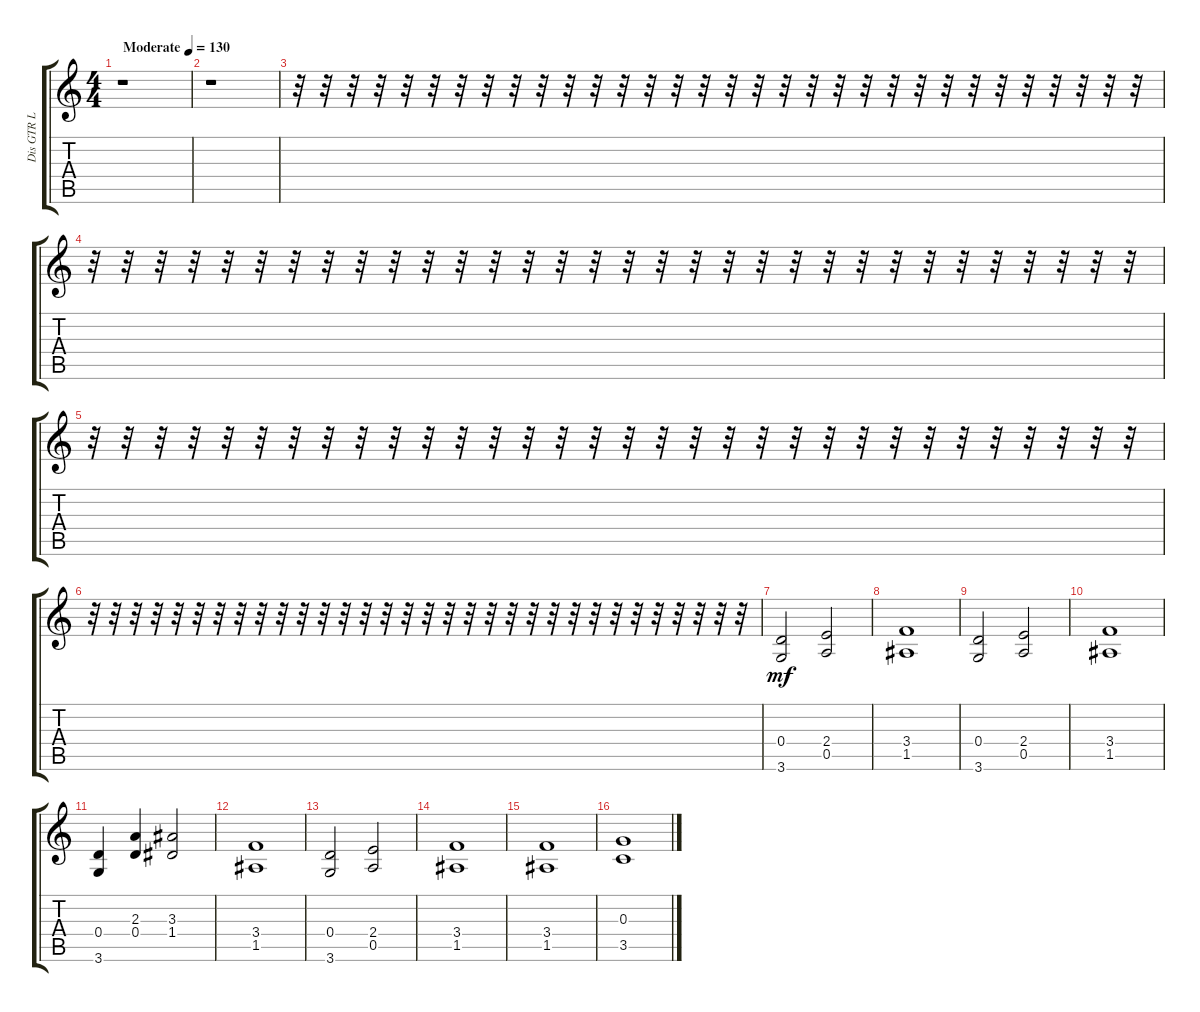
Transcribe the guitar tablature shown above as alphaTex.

\track ("Dis GTR L" "Dis GTR L") {instrument distortionguitar}
\staff {score tabs}
\tuning (E4 B3 G3 D3 A2 E2) {hide}
\ts (4 4)
\tempo (130 "Moderate")
\clef g2
\ks c
r.1{dy mf instrument distortionguitar} |
r.1 |
r.32 r.32 r.32 r.32 r.32 r.32 r.32 r.32 r.32 r.32 r.32 r.32 r.32 r.32 r.32 r.32 r.32 r.32 r.32 r.32 r.32 r.32 r.32 r.32 r.32 r.32 r.32 r.32 r.32 r.32 r.32 r.32 |
r.32 r.32 r.32 r.32 r.32 r.32 r.32 r.32 r.32 r.32 r.32 r.32 r.32 r.32 r.32 r.32 r.32 r.32 r.32 r.32 r.32 r.32 r.32 r.32 r.32 r.32 r.32 r.32 r.32 r.32 r.32 r.32 |
r.32 r.32 r.32 r.32 r.32 r.32 r.32 r.32 r.32 r.32 r.32 r.32 r.32 r.32 r.32 r.32 r.32 r.32 r.32 r.32 r.32 r.32 r.32 r.32 r.32 r.32 r.32 r.32 r.32 r.32 r.32 r.32 |
r.32 r.32 r.32 r.32 r.32 r.32 r.32 r.32 r.32 r.32 r.32 r.32 r.32 r.32 r.32 r.32 r.32 r.32 r.32 r.32 r.32 r.32 r.32 r.32 r.32 r.32 r.32 r.32 r.32 r.32 r.32 r.32 |
(0.4 3.6).2 (2.4 0.5).2 |
(3.4 1.5).1 |
(0.4 3.6).2 (2.4 0.5).2 |
(3.4 1.5).1 |
(0.4 3.6).4 (2.3 0.4).4 (3.3 1.4).2 |
(3.4 1.5).1 |
(0.4 3.6).2 (2.4 0.5).2 |
(3.4 1.5).1 |
(3.4 1.5).1 |
(0.3 3.5).1
